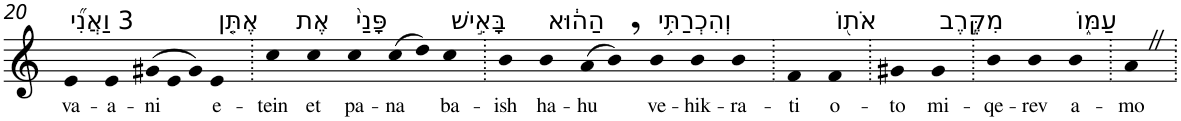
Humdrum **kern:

**kern	**text
*part1	*part1
*staff1	*staff1
*I"Piano	*
*I'Pno	*
!!LO:PB:g=z
*clefG2	*
*k[]	*
=20	=20
!LO:TX:a:t=3 וַאֲנִ֞י	!
!	!LO:LY:b
4e	va-
!	!LO:LY:b
4e	-a-
*Xtuplet	*
!	!LO:LY:b
(>12g#X	-ni
12e	.
12g#)	.
!LO:TX:a:t=אֶתֵּ֤ן	!
!	!LO:LY:b
4e	e-
=21.	=21.
!	!LO:LY:b
4cc	-tein
!LO:TX:a:t=אֶת	!
!	!LO:LY:b
4cc	et
!LO:TX:a:t=פָּנַי֙	!
!	!LO:LY:b
4cc	pa-
!	!LO:LY:b
(>8cc	-na
8dd)	.
!LO:TX:a:t=בָּאִ֣ישׁ	!
!	!LO:LY:b
4cc	ba-
=22.	=22.
!	!LO:LY:b
4b	-ish
!LO:TX:a:t=הַה֔וּא	!
!	!LO:LY:b
4b	ha-
!	!LO:LY:b
(>8a	-hu
8b,)	.
!LO:TX:a:t=וְהִכְרַתִּ֥י	!
!	!LO:LY:b
4b	ve-
!	!LO:LY:b
4b	-hik-
!	!LO:LY:b
4b	-ra-
=23.	=23.
!	!LO:LY:b
4f	-ti
!LO:TX:a:t=אֹת֖וֹ	!
!	!LO:LY:b
4f	o-
=24.	=24.
!	!LO:LY:b
4g#X	-to
!LO:TX:a:t=מִקֶּ֣רֶב	!
!	!LO:LY:b
4g#	mi-
=25.	=25.
!	!LO:LY:b
4b	-qe-
!	!LO:LY:b
4b	-rev
!LO:TX:a:t=עַמּ֑וֹ	!
!	!LO:LY:b
4b	a-
=26.	=26.
!	!LO:LY:b
4aZ	-mo
=.	=.
*-	*-
